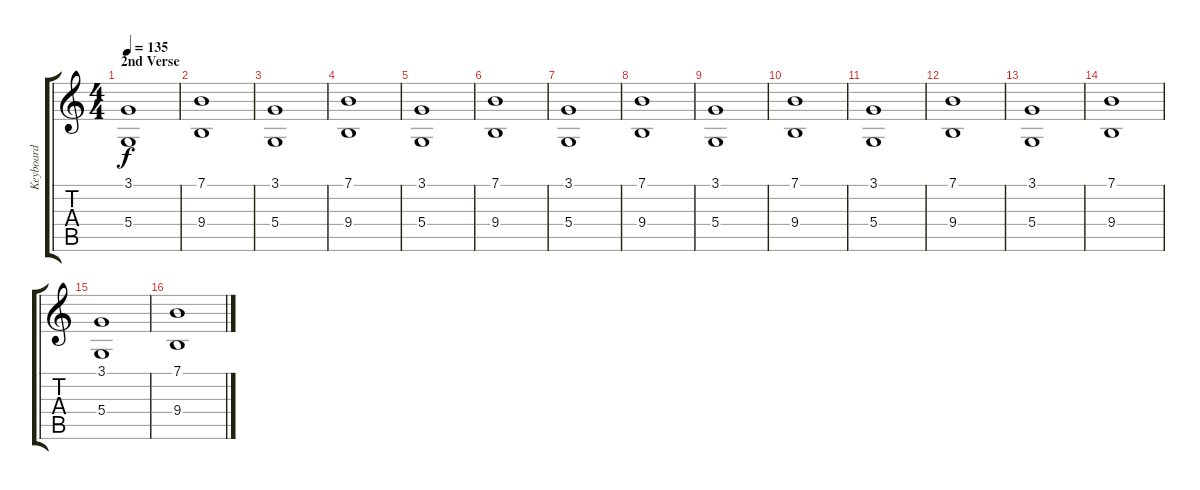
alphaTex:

\track ("Keyboard" "Keyboard") {instrument choiraahs}
\staff {score tabs}
\tuning (E4 B3 G3 D3 A2 E2) {hide}
\ts (4 4)
\section ("" "2nd Verse")
\tempo 135
\clef g2
\ks c
(3.1 5.4).1{dy f} |
(7.1 9.4).1 |
(3.1 5.4).1 |
(7.1 9.4).1 |
(3.1 5.4).1 |
(7.1 9.4).1 |
(3.1 5.4).1 |
(7.1 9.4).1 |
(3.1 5.4).1 |
(7.1 9.4).1 |
(3.1 5.4).1 |
(7.1 9.4).1 |
(3.1 5.4).1 |
(7.1 9.4).1 |
(3.1 5.4).1 |
(7.1 9.4).1
